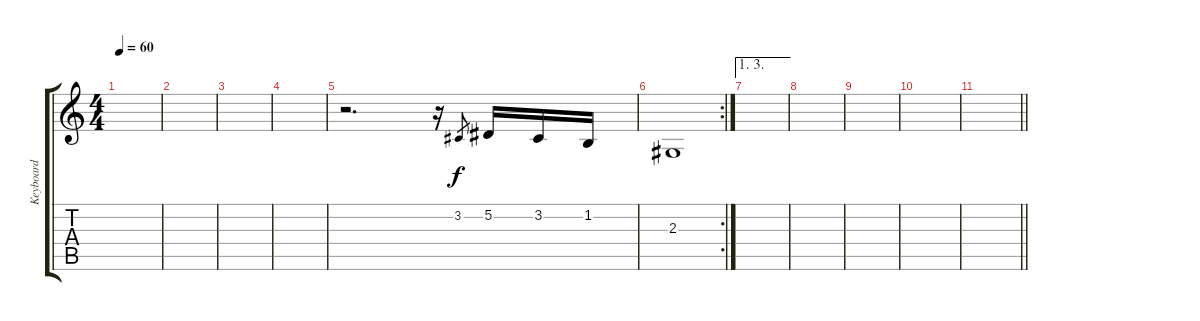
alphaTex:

\track ("Keyboard" "Keyboard") {instrument stringensemble1}
\staff {score tabs}
\tuning (Eb4 Bb3 Gb3 Db3 Ab2 Eb2) {hide}
\ts (4 4)
\tempo 60
\clef g2
\ks c
|
|
|
|
r.2{d} r.16 3.2.8{gr dy f} 5.2.16{volume 16 balance 16 instrument churchorgan} 3.2.16 1.2.16 |
\rc 2
2.3.1 |
\ae (1 3)
|
|
|
|
\barLineRight lightlight
